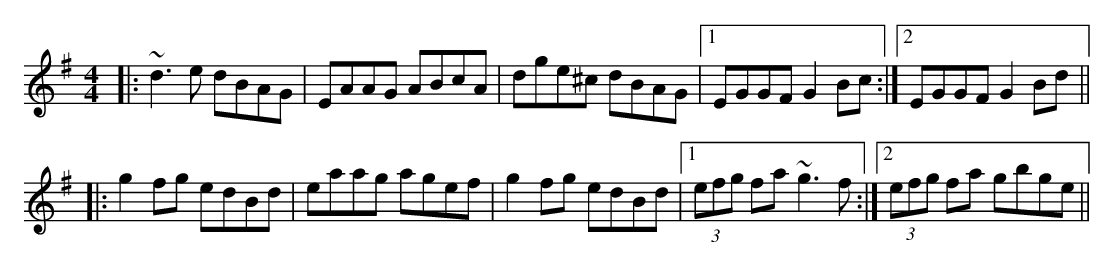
X:1
M:4/4
K:G
|:~d3e dBAG|EAAG ABcA|dge^c dBAG|1 EGGF G2Bc:|2 EGGF G2Bd||
|:g2fg edBd|eaag agef|g2fg edBd|1 (3efg fa ~g3f:|2 (3efg fa gbge||
